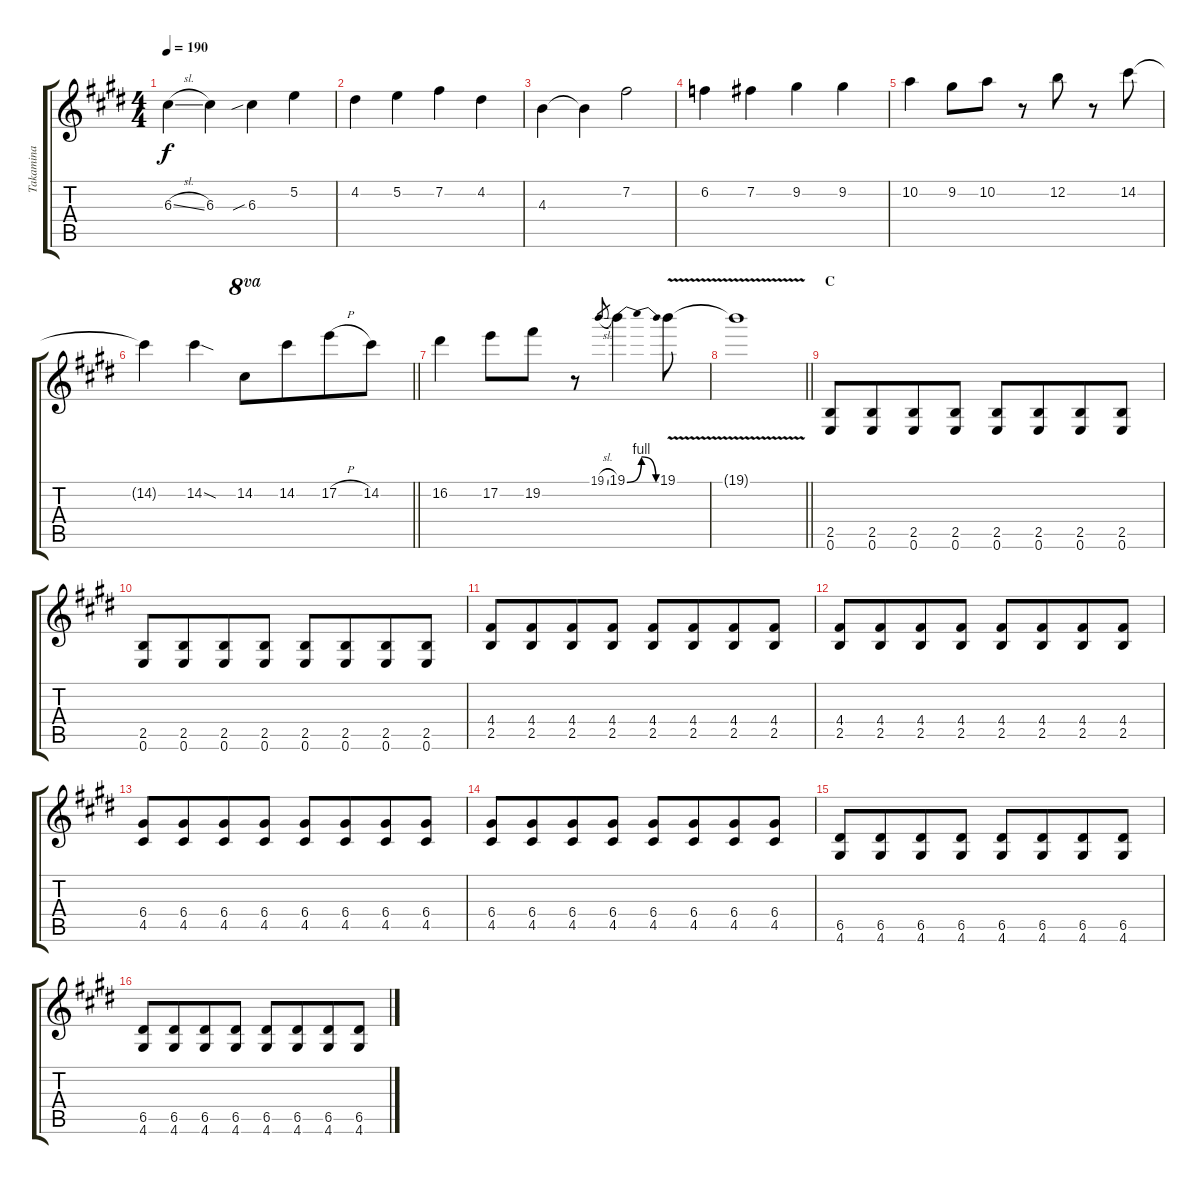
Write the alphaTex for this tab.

\track ("Takamina" "Takamina") {instrument distortionguitar}
\staff {score tabs}
\tuning (E4 B3 G3 D3 A2 E2) {hide}
\ts (4 4)
\tempo 190
\clef g2
\ks e
6.3{sl}.4{dy f} 6.3.4 6.3{sib}.4 5.2.4 |
4.2.4 5.2.4 7.2.4 4.2.4 |
4.3.4 4.3{t}.4 7.2.2 |
6.2.4 7.2.4 9.2.4 9.2.4 |
10.2.4 9.2.8 10.2.8 r.8 12.2.8 r.8 14.2.8 |
\barLineRight lightlight
14.2{t}.4 14.2{sod}.4 14.2.8{ot 8va} 14.2.8{beam merge} 17.2{h}.8 14.2.8 |
16.2.4 17.2.8 19.2.8 r.8 19.1{sl}.8{gr} 19.1{be (bendrelease 0 0 10 4 44 4 60 0)}.4 19.1{v}.8 |
\barLineRight lightlight
19.1{t}.1 |
\section ("" "C")
(2.5 0.6).8 (2.5 0.6).8{beam merge} (2.5 0.6).8 (2.5 0.6).8 (2.5 0.6).8 (2.5 0.6).8{beam merge} (2.5 0.6).8 (2.5 0.6).8 |
(2.5 0.6).8 (2.5 0.6).8{beam merge} (2.5 0.6).8 (2.5 0.6).8 (2.5 0.6).8 (2.5 0.6).8{beam merge} (2.5 0.6).8 (2.5 0.6).8 |
(4.4 2.5).8 (4.4 2.5).8{beam merge} (4.4 2.5).8 (4.4 2.5).8 (4.4 2.5).8 (4.4 2.5).8{beam merge} (4.4 2.5).8 (4.4 2.5).8 |
(4.4 2.5).8 (4.4 2.5).8{beam merge} (4.4 2.5).8 (4.4 2.5).8 (4.4 2.5).8 (4.4 2.5).8{beam merge} (4.4 2.5).8 (4.4 2.5).8 |
(6.4 4.5).8 (6.4 4.5).8{beam merge} (6.4 4.5).8 (6.4 4.5).8 (6.4 4.5).8 (6.4 4.5).8{beam merge} (6.4 4.5).8 (6.4 4.5).8 |
(6.4 4.5).8 (6.4 4.5).8{beam merge} (6.4 4.5).8 (6.4 4.5).8 (6.4 4.5).8 (6.4 4.5).8{beam merge} (6.4 4.5).8 (6.4 4.5).8 |
(6.5 4.6).8 (6.5 4.6).8{beam merge} (6.5 4.6).8 (6.5 4.6).8 (6.5 4.6).8 (6.5 4.6).8{beam merge} (6.5 4.6).8 (6.5 4.6).8 |
(6.5 4.6).8 (6.5 4.6).8{beam merge} (6.5 4.6).8 (6.5 4.6).8 (6.5 4.6).8 (6.5 4.6).8{beam merge} (6.5 4.6).8 (6.5 4.6).8
